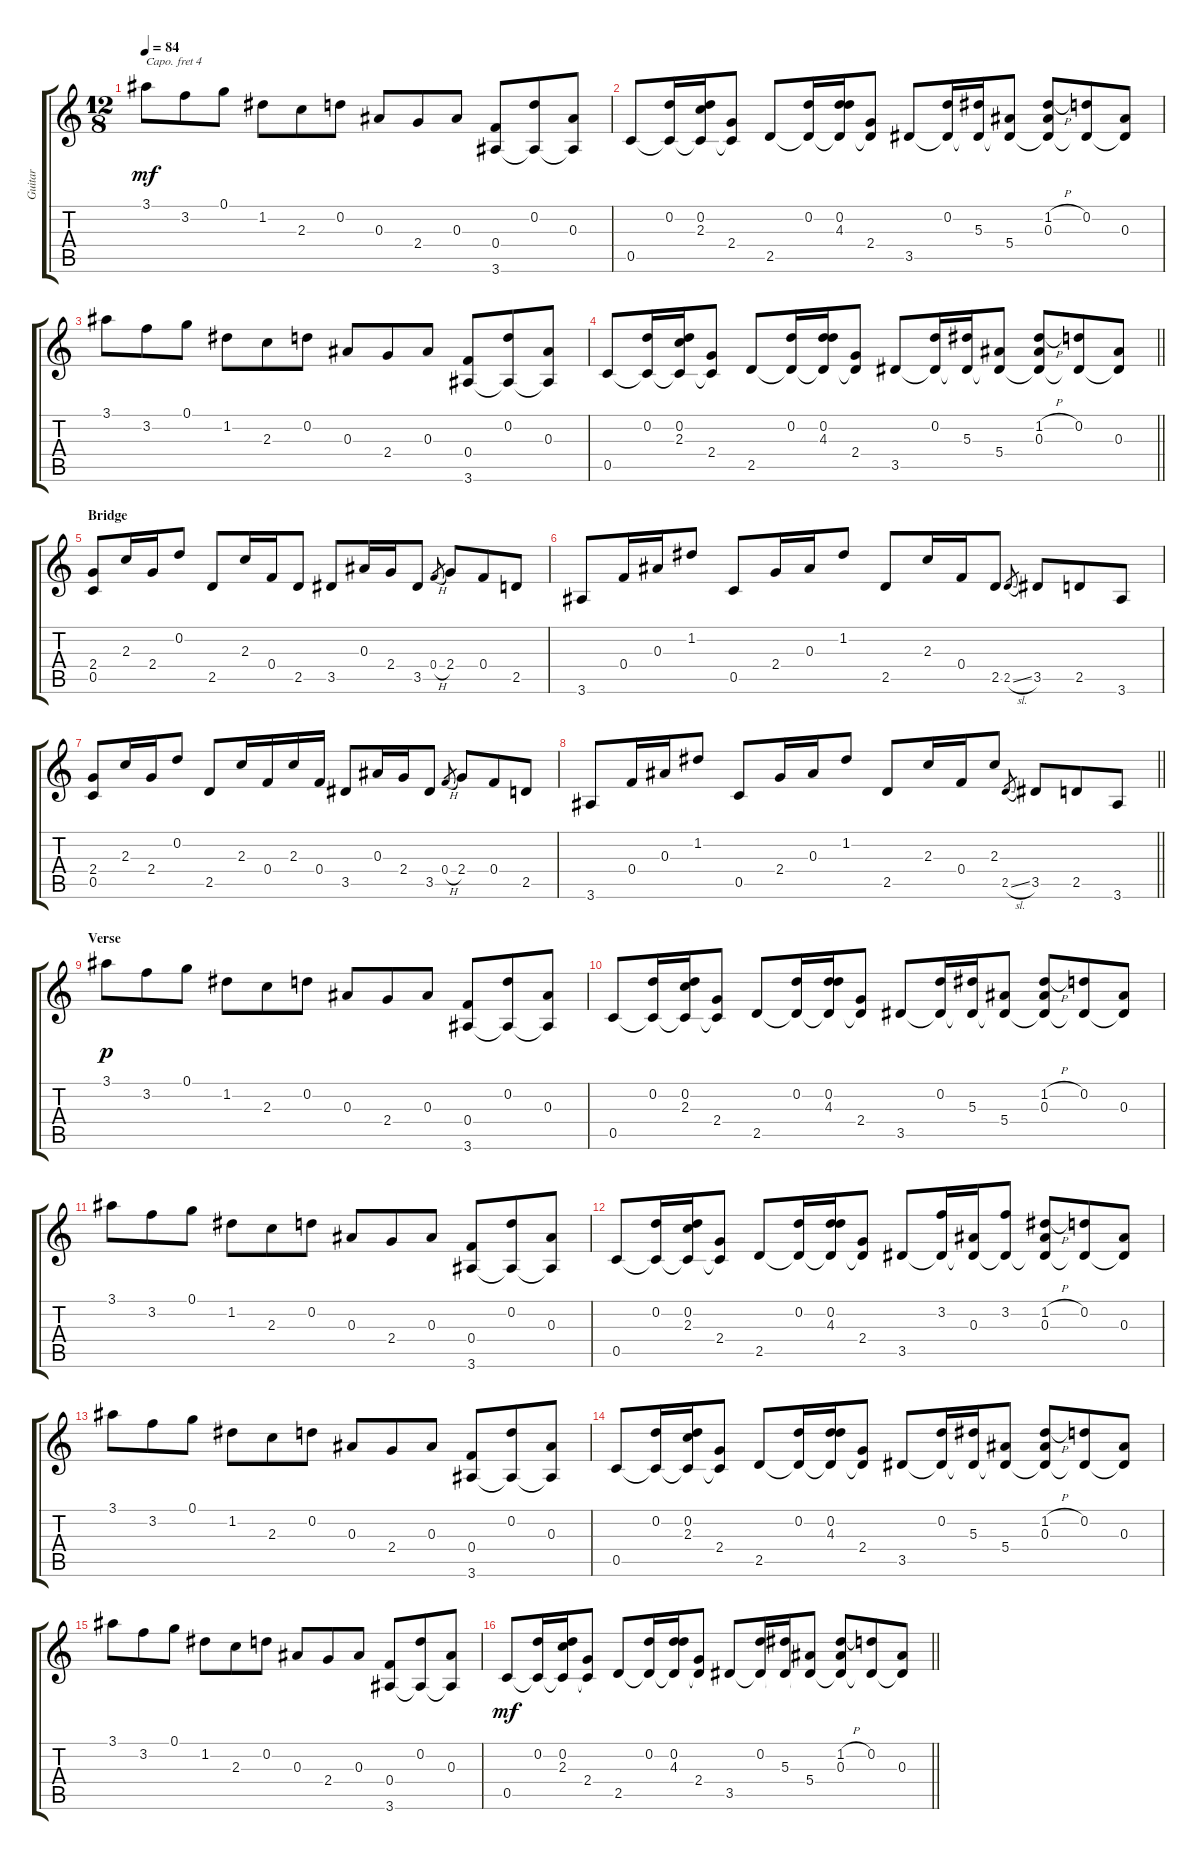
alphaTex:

\track ("Guitar" "Guitar") {instrument acousticguitarsteel}
\staff {score tabs}
\capo 4
\tuning (Eb4 Bb3 Gb3 Db3 Ab2 Eb2) {hide}
\ts (12 8)
\tempo 84
\clef g2
\ks c
3.1.8{dy mf} 3.2.8 0.1.8 1.2.8 2.3.8 0.2.8 0.3.8 2.4.8 0.3.8 (0.4 3.6).8 (0.2 3.6{t}).8 (0.3 3.6{t}).8 |
0.5.8 (0.2 0.5{t}).16 (0.2 2.3 0.5{t}).16 (2.4 0.5{t}).8 2.5.8 (0.2 2.5{t}).16 (0.2 4.3 2.5{t}).16 (2.4 2.5{t}).8 3.5.8 (0.2 3.5{t}).16 (5.3 3.5{t}).16 (5.4 3.5{t}).8 (1.2{h} 0.3 3.5{t}).8 (0.2 3.5{t}).8 (0.3 3.5{t}).8 |
3.1.8 3.2.8 0.1.8 1.2.8 2.3.8 0.2.8 0.3.8 2.4.8 0.3.8 (0.4 3.6).8 (0.2 3.6{t}).8 (0.3 3.6{t}).8 |
\barLineRight lightlight
0.5.8 (0.2 0.5{t}).16 (0.2 2.3 0.5{t}).16 (2.4 0.5{t}).8 2.5.8 (0.2 2.5{t}).16 (0.2 4.3 2.5{t}).16 (2.4 2.5{t}).8 3.5.8 (0.2 3.5{t}).16 (5.3 3.5{t}).16 (5.4 3.5{t}).8 (1.2{h} 0.3 3.5{t}).8 (0.2 3.5{t}).8 (0.3 3.5{t}).8 |
\section ("" "Bridge")
(2.4 0.5).8 2.3.16 2.4.16 0.2.8 2.5.8 2.3.16 0.4.16 2.5.8 3.5.8 0.3.16 2.4.16 3.5.8 0.4{h}.8{gr} 2.4.8 0.4.8 2.5.8 |
3.6.8 0.4.16 0.3.16 1.2.8 0.5.8 2.4.16 0.3.16 1.2.8 2.5.8 2.3.16 0.4.16 2.5.8 2.5{sl}.8{gr} 3.5.8 2.5.8 3.6.8 |
(2.4 0.5).8 2.3.16 2.4.16 0.2.8 2.5.8 2.3.16 0.4.16 2.3.16 0.4.16 3.5.8 0.3.16 2.4.16 3.5.8 0.4{h}.8{gr} 2.4.8 0.4.8 2.5.8 |
\barLineRight lightlight
3.6.8 0.4.16 0.3.16 1.2.8 0.5.8 2.4.16 0.3.16 1.2.8 2.5.8 2.3.16 0.4.16 2.3.8 2.5{sl}.8{gr} 3.5.8 2.5.8 3.6.8 |
\section ("" "Verse")
3.1.8{dy p} 3.2.8 0.1.8 1.2.8 2.3.8 0.2.8 0.3.8 2.4.8 0.3.8 (0.4 3.6).8 (0.2 3.6{t}).8 (0.3 3.6{t}).8 |
0.5.8 (0.2 0.5{t}).16 (0.2 2.3 0.5{t}).16 (2.4 0.5{t}).8 2.5.8 (0.2 2.5{t}).16 (0.2 4.3 2.5{t}).16 (2.4 2.5{t}).8 3.5.8 (0.2 3.5{t}).16 (5.3 3.5{t}).16 (5.4 3.5{t}).8 (1.2{h} 0.3 3.5{t}).8 (0.2 3.5{t}).8 (0.3 3.5{t}).8 |
3.1.8 3.2.8 0.1.8 1.2.8 2.3.8 0.2.8 0.3.8 2.4.8 0.3.8 (0.4 3.6).8 (0.2 3.6{t}).8 (0.3 3.6{t}).8 |
0.5.8 (0.2 0.5{t}).16 (0.2 2.3 0.5{t}).16 (2.4 0.5{t}).8 2.5.8 (0.2 2.5{t}).16 (0.2 4.3 2.5{t}).16 (2.4 2.5{t}).8 3.5.8 (3.2 3.5{t}).16 (0.3 3.5{t}).16 (3.2 3.5{t}).8 (1.2{h} 0.3 3.5{t}).8 (0.2 3.5{t}).8 (0.3 3.5{t}).8 |
3.1.8 3.2.8 0.1.8 1.2.8 2.3.8 0.2.8 0.3.8 2.4.8 0.3.8 (0.4 3.6).8 (0.2 3.6{t}).8 (0.3 3.6{t}).8 |
0.5.8 (0.2 0.5{t}).16 (0.2 2.3 0.5{t}).16 (2.4 0.5{t}).8 2.5.8 (0.2 2.5{t}).16 (0.2 4.3 2.5{t}).16 (2.4 2.5{t}).8 3.5.8 (0.2 3.5{t}).16 (5.3 3.5{t}).16 (5.4 3.5{t}).8 (1.2{h} 0.3 3.5{t}).8 (0.2 3.5{t}).8 (0.3 3.5{t}).8 |
3.1.8 3.2.8 0.1.8 1.2.8 2.3.8 0.2.8 0.3.8 2.4.8 0.3.8 (0.4 3.6).8 (0.2 3.6{t}).8 (0.3 3.6{t}).8 |
\barLineRight lightlight
0.5.8{dy mf volume 16} (0.2 0.5{t}).16 (0.2 2.3 0.5{t}).16 (2.4 0.5{t}).8 2.5.8 (0.2 2.5{t}).16 (0.2 4.3 2.5{t}).16 (2.4 2.5{t}).8 3.5.8 (0.2 3.5{t}).16 (5.3 3.5{t}).16 (5.4 3.5{t}).8 (1.2{h} 0.3 3.5{t}).8 (0.2 3.5{t}).8 (0.3 3.5{t}).8
